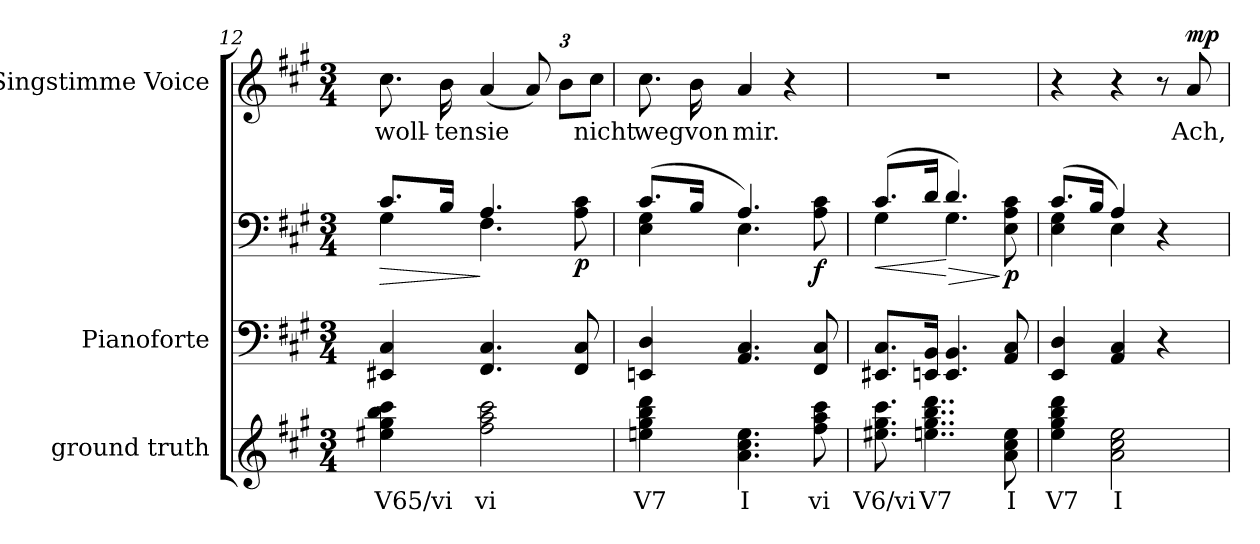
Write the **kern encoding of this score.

**kern	**text	**kern	**kern	**dynam	**kern	**text	**dynam
*part3	*part3	*part2	*part2	*part2	*part1	*part1	*part1
*staff4	*staff4	*staff3	*staff2	*staff2/3	*staff1	*staff1	*staff1
*I"ground truth	*	*I"Pianoforte	*	*	*I"Singstimme Voice	*	*
*	*	*I'Pno	*	*	*	*	*
*	*	*clefF4	*clefF4	*	*clefG2	*	*
*k[f#c#g#]	*	*k[f#c#g#]	*k[f#c#g#]	*	*k[f#c#g#]	*	*
*M3/4	*	*M3/4	*M3/4	*	*M3/4	*	*
=12	=12	=12	=12	=12	=12	=12	=12
!	!	!	!	!LO:HP:b	!	!	!
*	*	*	*^	*	*	*	*
!	!	!	!	!	!	!	!LO:LY:b	!
4ee#X 4gg# 4bb 4ccc#	V65/vi	4EE#X/ 4C#/	8.c#/L	4G#\	>	8.cc#\	woll-	.
!	!	!	!	!	!	!	!LO:LY:b	!
.	.	.	16B/Jk	.	.	16b\	-ten	.
!	!	!	!	!	!	!	!LO:LY:b	!
2ff# 2aa 2ccc#	vi	4.FF#/ 4.C#/	4.A/	4.F#\	]	(<4a/	sie	.
*	*	*	*	*	*	*Xbrackettup	*	*
.	.	.	.	.	.	12a/)	.	.
.	.	.	.	.	.	12b\L	.	.
!	!	!	!	!	!LO:DY:b	!	!	!
.	.	8FF#/ 8C#/	8ryy	8A\ 8c#\	p	.	.	.
!	!	!	!	!	!	!	!LO:LY:b	!
.	.	.	.	.	.	12cc#\J	nicht	.
=13	=13	=13	=13	=13	=13	=13	=13	=13
!	!	!	!	!	!	!	!LO:LY:b	!
4een 4gg# 4bb 4ddd	V7	4EEn/ 4D/	(>8.c#/L	4E\ 4G#\	.	8.cc#\	weg	.
!	!	!	!	!	!	!	!LO:LY:b	!
.	.	.	16B/Jk	.	.	16b\	von	.
!	!	!	!	!	!	!	!LO:LY:b	!
4.a 4.cc# 4.ee	I	4.AA/ 4.C#/	4.A/)	4.E\	.	4a/	mir.	.
.	.	.	.	.	.	4r	.	.
!	!	!	!	!	!LO:DY:b	!	!	!
8ff# 8aa 8ccc#	vi	8FF#/ 8C#/	8ryy	8A\ 8c#\	f	.	.	.
=14	=14	=14	=14	=14	=14	=14	=14	=14
!	!	!	!	!	!LO:HP:b	!	!	!
8.ee#X 8.gg# 8.ccc#	V6/vi	8.EE#X/ 8.C#/L	(>8.c#/L	4G#\	<	2.r	.	.
4..een 4..gg# 4..bb 4..ddd	V7	16EEn/ 16BB/Jk	16d/Jk	.	.	.	.	.
!	!	!	!	!	!LO:HP:n=1:b	!	!	!
.	.	4.EE/ 4.BB/	4.d/)	4.G#\	[ >	.	.	.
!	!	!	!	!	!LO:DY:n=1:b	!	!	!
8a 8cc# 8ee	I	8AA/ 8C#/	8ryy	8E\ 8A\ 8c#\	] p	.	.	.
=15	=15	=15	=15	=15	=15	=15	=15	=15
4ee 4gg# 4bb 4ddd	V7	4EE/ 4D/	(>8.c#/L	4E\ 4G#\	.	4r	.	.
.	.	.	16B/Jk	.	.	.	.	.
2a 2cc# 2ee	I	4AA/ 4C#/	4A/)	4E\	.	4r	.	.
.	.	4r	4r	4ryy	.	8r	.	.
!	!	!	!	!	!	!	!LO:LY:b	!LO:DY:b
.	.	.	.	.	.	8a/	Ach,	mp
*	*	*	*v	*v	*	*	*	*
=	=	=	=	=	=	=	=
*-	*-	*-	*-	*-	*-	*-	*-
